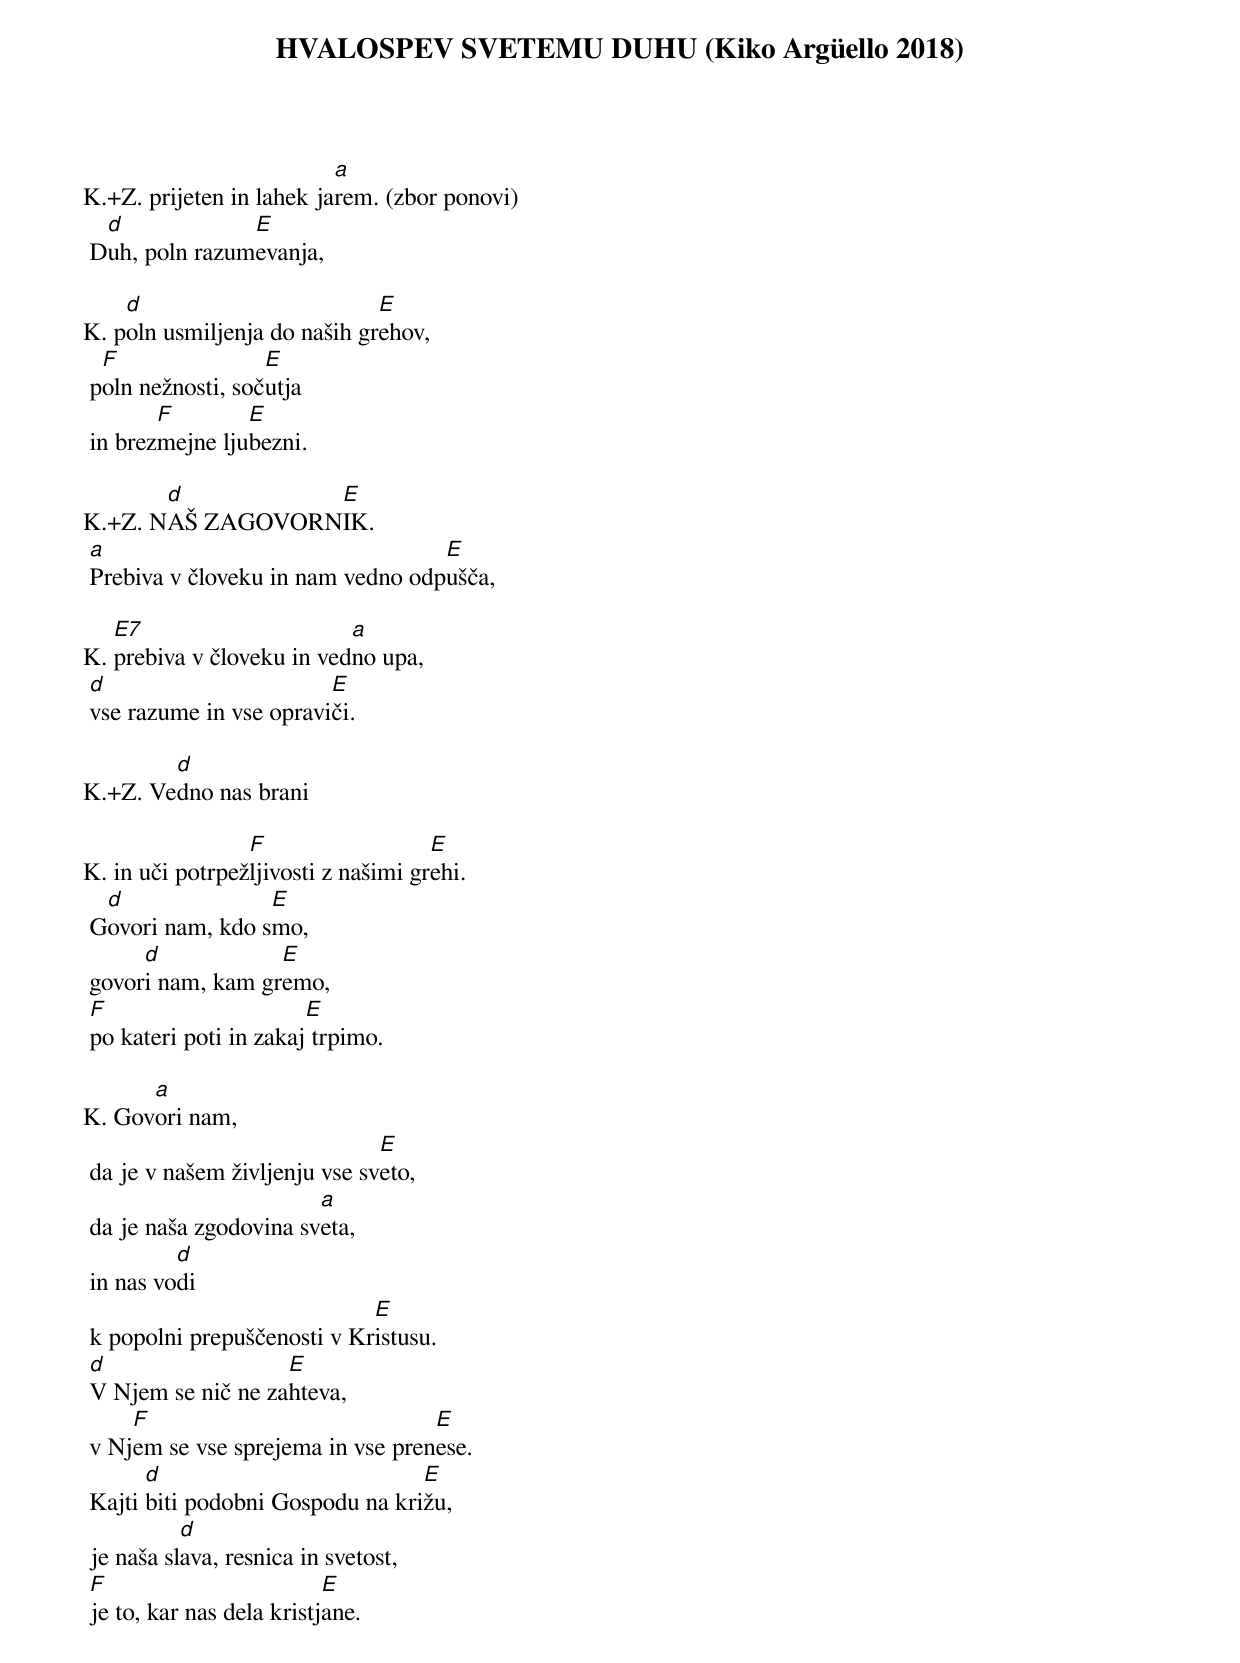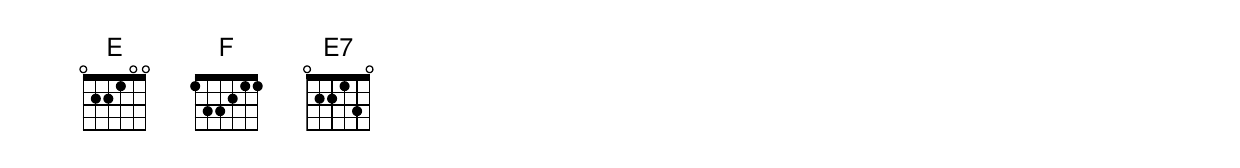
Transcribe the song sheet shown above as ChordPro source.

{title: HVALOSPEV SVETEMU DUHU (Kiko Argüello 2018)}

K.+Z.	prijeten in lahek ja[a]rem. (zbor ponovi)
	D[d]uh, poln razum[E]evanja,

K.	p[d]oln usmiljenja do naših gr[E]ehov,
	p[F]oln nežnosti, soč[E]utja
	in brez[F]mejne lju[E]bezni.

K.+Z.	N[d]AŠ ZAGOVORN[E]IK.
	[a]Prebiva v človeku in nam vedno odp[E]ušča,

K.	[E7]prebiva v človeku in ved[a]no upa,
	[d]vse razume in vse opravi[E]či.

K.+Z.	Ve[d]dno nas brani

K.	in uči potrpež[F]ljivosti z našimi gr[E]ehi.
	G[d]ovori nam, kdo s[E]mo,
	govor[d]i nam, kam gr[E]emo,
	[F]po kateri poti in zakaj[E] trpimo.

K.	Gov[a]ori nam,
	da je v našem življenju vse sv[E]eto,
	da je naša zgodovina sv[a]eta,
	in nas vo[d]di
	k popolni prepuščenosti v Kr[E]istusu.
	[d]V Njem se nič ne za[E]hteva,
	v Nj[F]em se vse sprejema in vse pren[E]ese.
	Kajti [d]biti podobni Gospodu na kri[E]žu,
	je naša sl[d]ava, resnica in svetost,
	[F]je to, kar nas dela kristj[E]ane.
